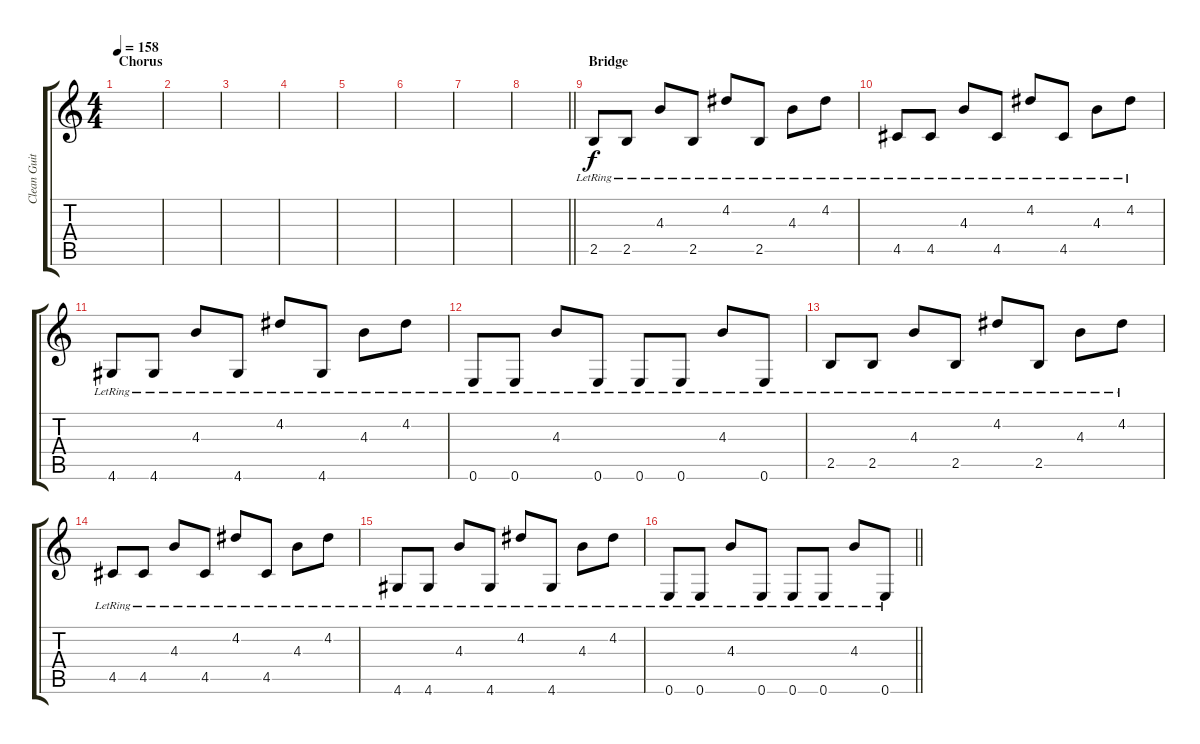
\track ("Clean Guitar" "Clean Guit") {instrument electricguitarclean}
\staff {score tabs}
\tuning (E4 B3 G3 D3 A2 E2) {hide}
\ts (4 4)
\section ("" "Chorus")
\tempo 158
\clef g2
\ks c
|
|
|
|
|
|
|
\barLineRight lightlight
|
\section ("" "Bridge")
2.5{lr}.8 2.5{lr}.8 4.3{lr}.8 2.5{lr}.8 4.2{lr}.8 2.5{lr}.8 4.3{lr}.8 4.2{lr}.8 |
4.5{lr}.8 4.5{lr}.8 4.3{lr}.8 4.5{lr}.8 4.2{lr}.8 4.5{lr}.8 4.3{lr}.8 4.2{lr}.8 |
4.6{lr}.8 4.6{lr}.8 4.3{lr}.8 4.6{lr}.8 4.2{lr}.8 4.6{lr}.8 4.3{lr}.8 4.2{lr}.8 |
0.6{lr}.8 0.6{lr}.8 4.3{lr}.8 0.6{lr}.8 0.6{lr}.8 0.6{lr}.8 4.3{lr}.8 0.6{lr}.8 |
2.5{lr}.8 2.5{lr}.8 4.3{lr}.8 2.5{lr}.8 4.2{lr}.8 2.5{lr}.8 4.3{lr}.8 4.2{lr}.8 |
4.5{lr}.8 4.5{lr}.8 4.3{lr}.8 4.5{lr}.8 4.2{lr}.8 4.5{lr}.8 4.3{lr}.8 4.2{lr}.8 |
4.6{lr}.8 4.6{lr}.8 4.3{lr}.8 4.6{lr}.8 4.2{lr}.8 4.6{lr}.8 4.3{lr}.8 4.2{lr}.8 |
\barLineRight lightlight
0.6{lr}.8 0.6{lr}.8 4.3{lr}.8 0.6{lr}.8 0.6{lr}.8 0.6{lr}.8 4.3{lr}.8 0.6{lr}.8
